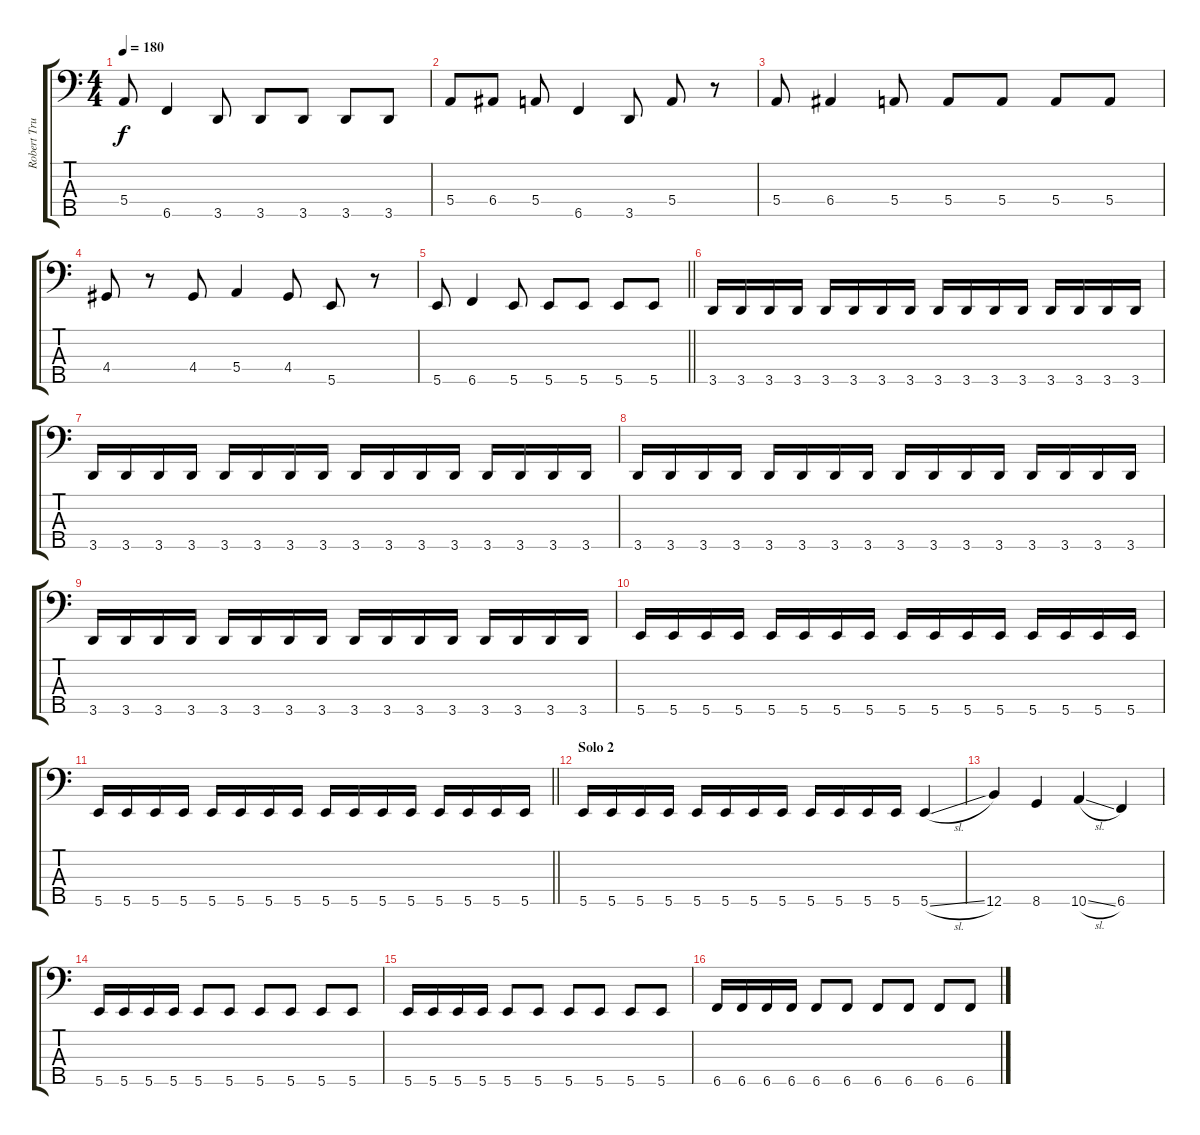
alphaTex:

\track ("Robert Trujillo Bass" "Robert Tru") {instrument electricbassfinger}
\staff {score tabs}
\tuning (G2 D2 A1 E1 B0) {hide}
\ts (4 4)
\tempo 180
\clef f4
\ks c
5.4.8{dy f} 6.5.4 3.5.8 3.5.8 3.5.8 3.5.8 3.5.8 |
5.4.8 6.4.8 5.4.8 6.5.4 3.5.8 5.4.8 r.8 |
5.4.8 6.4.4 5.4.8 5.4.8 5.4.8 5.4.8 5.4.8 |
4.4.8 r.8 4.4.8 5.4.4 4.4.8 5.5.8 r.8 |
\barLineRight lightlight
5.5.8 6.5.4 5.5.8 5.5.8 5.5.8 5.5.8 5.5.8 |
\section ("" "")
3.5.16 3.5.16 3.5.16 3.5.16 3.5.16 3.5.16 3.5.16 3.5.16 3.5.16 3.5.16 3.5.16 3.5.16 3.5.16 3.5.16 3.5.16 3.5.16 |
3.5.16 3.5.16 3.5.16 3.5.16 3.5.16 3.5.16 3.5.16 3.5.16 3.5.16 3.5.16 3.5.16 3.5.16 3.5.16 3.5.16 3.5.16 3.5.16 |
3.5.16 3.5.16 3.5.16 3.5.16 3.5.16 3.5.16 3.5.16 3.5.16 3.5.16 3.5.16 3.5.16 3.5.16 3.5.16 3.5.16 3.5.16 3.5.16 |
3.5.16 3.5.16 3.5.16 3.5.16 3.5.16 3.5.16 3.5.16 3.5.16 3.5.16 3.5.16 3.5.16 3.5.16 3.5.16 3.5.16 3.5.16 3.5.16 |
5.5.16 5.5.16 5.5.16 5.5.16 5.5.16 5.5.16 5.5.16 5.5.16 5.5.16 5.5.16 5.5.16 5.5.16 5.5.16 5.5.16 5.5.16 5.5.16 |
\barLineRight lightlight
5.5.16 5.5.16 5.5.16 5.5.16 5.5.16 5.5.16 5.5.16 5.5.16 5.5.16 5.5.16 5.5.16 5.5.16 5.5.16 5.5.16 5.5.16 5.5.16 |
\section ("" "Solo 2")
5.5.16 5.5.16 5.5.16 5.5.16 5.5.16 5.5.16 5.5.16 5.5.16 5.5.16 5.5.16 5.5.16 5.5.16 5.5{sl}.4 |
12.5.4 8.5.4 10.5{sl}.4 6.5.4 |
5.5.16 5.5.16 5.5.16 5.5.16 5.5.8 5.5.8 5.5.8 5.5.8 5.5.8 5.5.8 |
5.5.16 5.5.16 5.5.16 5.5.16 5.5.8 5.5.8 5.5.8 5.5.8 5.5.8 5.5.8 |
6.5.16 6.5.16 6.5.16 6.5.16 6.5.8 6.5.8 6.5.8 6.5.8 6.5.8 6.5.8
